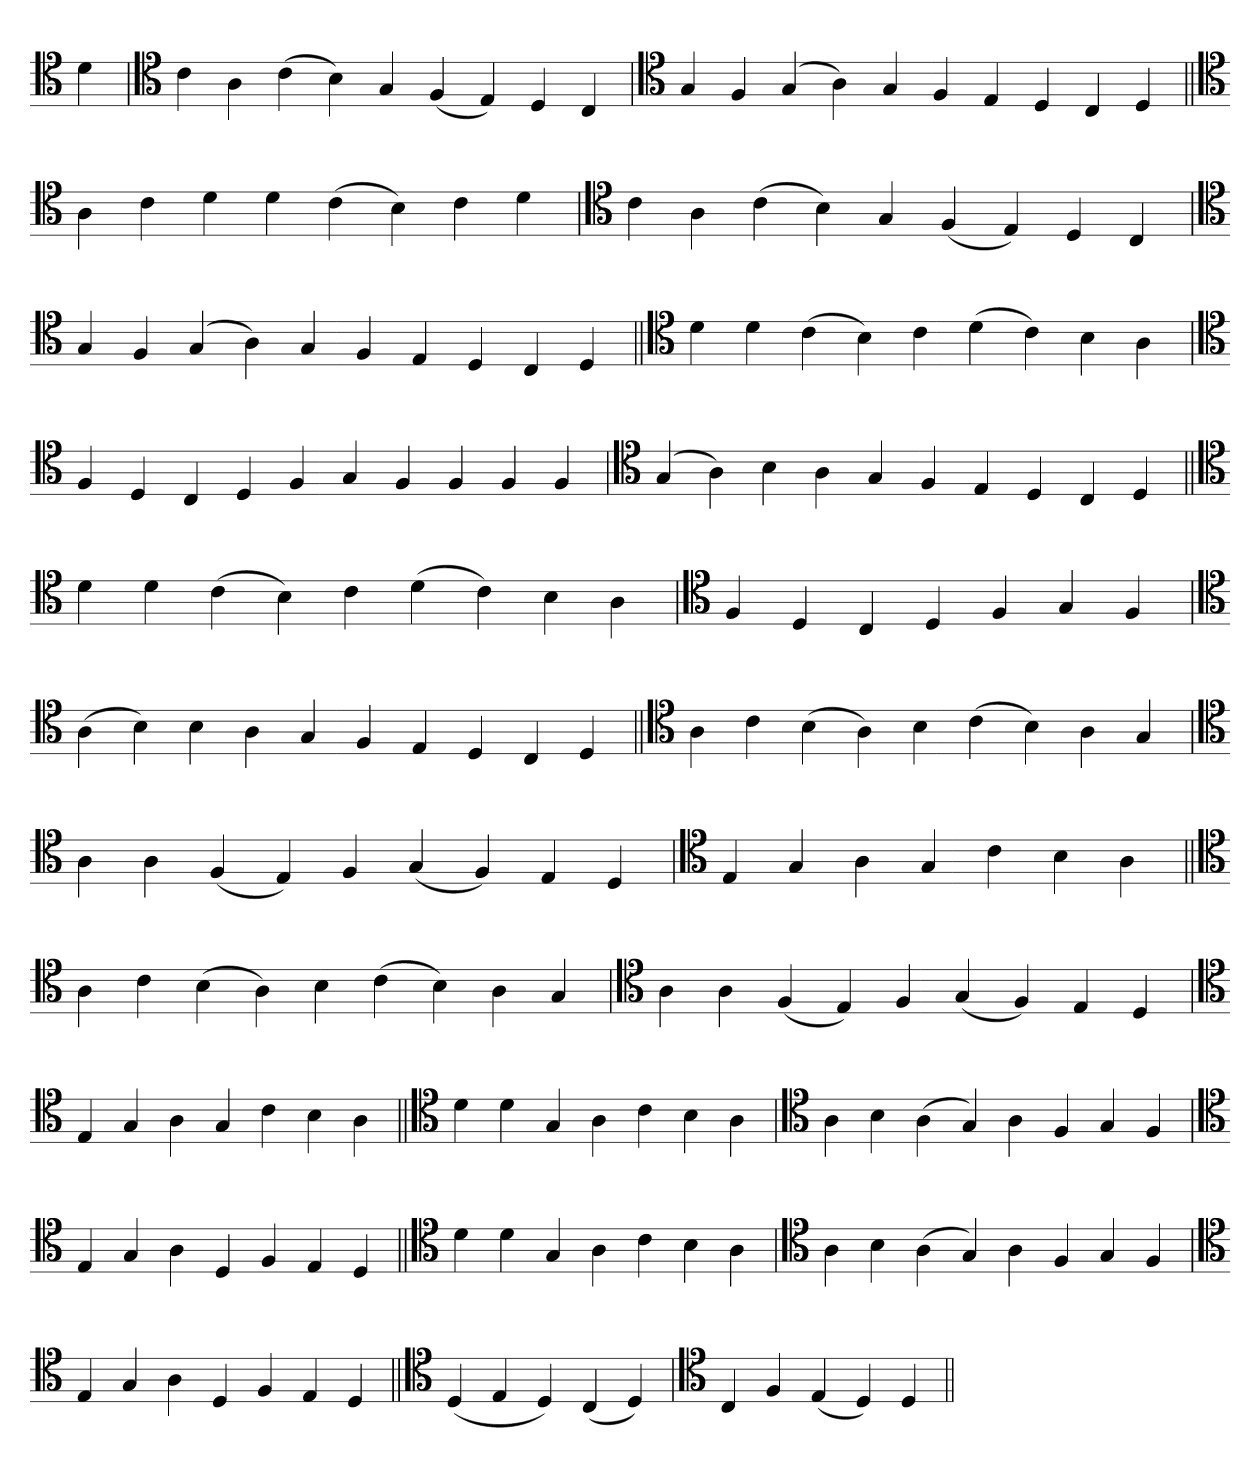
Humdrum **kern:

**kern
*part1
*staff1
*clefC4
=
4d
='
*clefC4
4c
4A
(4c
4B)
4G
(4F
4E)
4D
4C
='
*clefC4
4G
4F
(4G
4A)
4G
4F
4E
4D
4C
4D
=||
*clefC4
4A
4c
4d
4d
(4c
4B)
4c
4d
='
*clefC4
4c
4A
(4c
4B)
4G
(4F
4E)
4D
4C
='
*clefC4
4G
4F
(4G
4A)
4G
4F
4E
4D
4C
4D
=||
*clefC4
4d
4d
(4c
4B)
4c
(4d
4c)
4B
4A
='
*clefC4
4F
4D
4C
4D
4F
4G
4F
4F
4F
4F
='
*clefC4
(4G
4A)
4B
4A
4G
4F
4E
4D
4C
4D
=||
*clefC4
4d
4d
(4c
4B)
4c
(4d
4c)
4B
4A
='
*clefC4
4F
4D
4C
4D
4F
4G
4F
='
*clefC4
(4A
4B)
4B
4A
4G
4F
4E
4D
4C
4D
=||
*clefC4
4A
4c
(4B
4A)
4B
(4c
4B)
4A
4G
='
*clefC4
4A
4A
(4F
4E)
4F
(4G
4F)
4E
4D
='
*clefC4
4E
4G
4A
4G
4c
4B
4A
=||
*clefC4
4A
4c
(4B
4A)
4B
(4c
4B)
4A
4G
='
*clefC4
4A
4A
(4F
4E)
4F
(4G
4F)
4E
4D
='
*clefC4
4E
4G
4A
4G
4c
4B
4A
=||
*clefC4
4d
4d
4G
4A
4c
4B
4A
='
*clefC4
4A
4B
(4A
4G)
4A
4F
4G
4F
='
*clefC4
4E
4G
4A
4D
4F
4E
4D
=||
*clefC4
4d
4d
4G
4A
4c
4B
4A
='
*clefC4
4A
4B
(4A
4G)
4A
4F
4G
4F
='
*clefC4
4E
4G
4A
4D
4F
4E
4D
=||
*clefC4
(4D
4E
4D)
(4C
4D)
=`
*clefC4
4C
4F
(4E
4D)
4D
=||
*-
